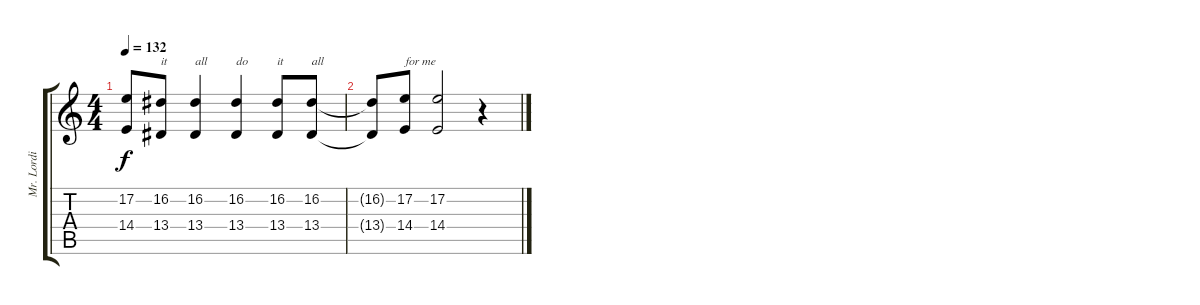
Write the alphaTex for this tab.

\track ("Mr. Lordi & Awa vocals" "Mr. Lordi ") {instrument lead2sawtooth}
\staff {score tabs}
\tuning (E4 B3 G3 D3 A2 E2) {hide}
\ts (4 4)
\tempo 132
\clef g2
\ks c
(17.2{t} 14.4{t}).8{dy f} (16.2 13.4).8{txt "it"} (16.2 13.4).4{txt "all"} (16.2 13.4).4{txt "do"} (16.2 13.4).8{txt "it"} (16.2 13.4).8{txt "all"} |
(16.2{t} 13.4{t}).8 (17.2 14.4).8{txt "for me"} (17.2 14.4).2 r.4
